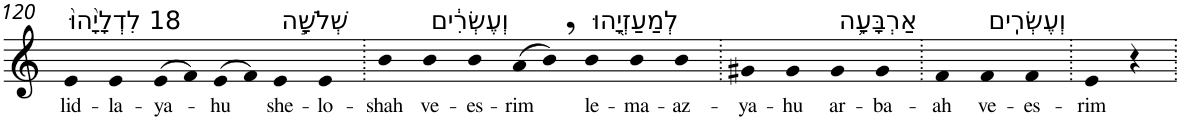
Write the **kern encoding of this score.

**kern	**text
*part1	*part1
*staff1	*staff1
*I"Piano	*
*I'Pno	*
!!LO:PB:g=z
*clefG2	*
*k[]	*
=120	=120
!LO:TX:a:t=18 לִדְלָיָ֙הוּ֙	!
!	!LO:LY:b
4e	lid-
!	!LO:LY:b
4e	-la-
!	!LO:LY:b
(>8e	-ya-
8f)	.
!	!LO:LY:b
(>8e	-hu
8f)	.
!LO:TX:a:t=שְׁלֹשָׁ֣ה	!
!	!LO:LY:b
4e	she-
!	!LO:LY:b
4e	-lo-
=121.	=121.
!	!LO:LY:b
4b	-shah
!LO:TX:a:t=וְעֶשְׂרִ֔ים	!
!	!LO:LY:b
4b	ve-
!	!LO:LY:b
4b	-es-
!	!LO:LY:b
(>8a	-rim
8b,)	.
!LO:TX:a:t=לְמַעַזְיָ֖הוּ	!
!	!LO:LY:b
4b	le-
!	!LO:LY:b
4b	-ma-
!	!LO:LY:b
4b	-az-
=122.	=122.
!	!LO:LY:b
4g#X	-ya-
!	!LO:LY:b
4g#	-hu
!LO:TX:a:t=אַרְבָּעָ֥ה	!
!	!LO:LY:b
4g#	ar-
!	!LO:LY:b
4g#	-ba-
=123.	=123.
!	!LO:LY:b
4f	-ah
!LO:TX:a:t=וְעֶשְׂרִֽים	!
!	!LO:LY:b
4f	ve-
!	!LO:LY:b
4f	-es-
=124.	=124.
!	!LO:LY:b
4e	-rim
4r	.
=.	=.
*-	*-
